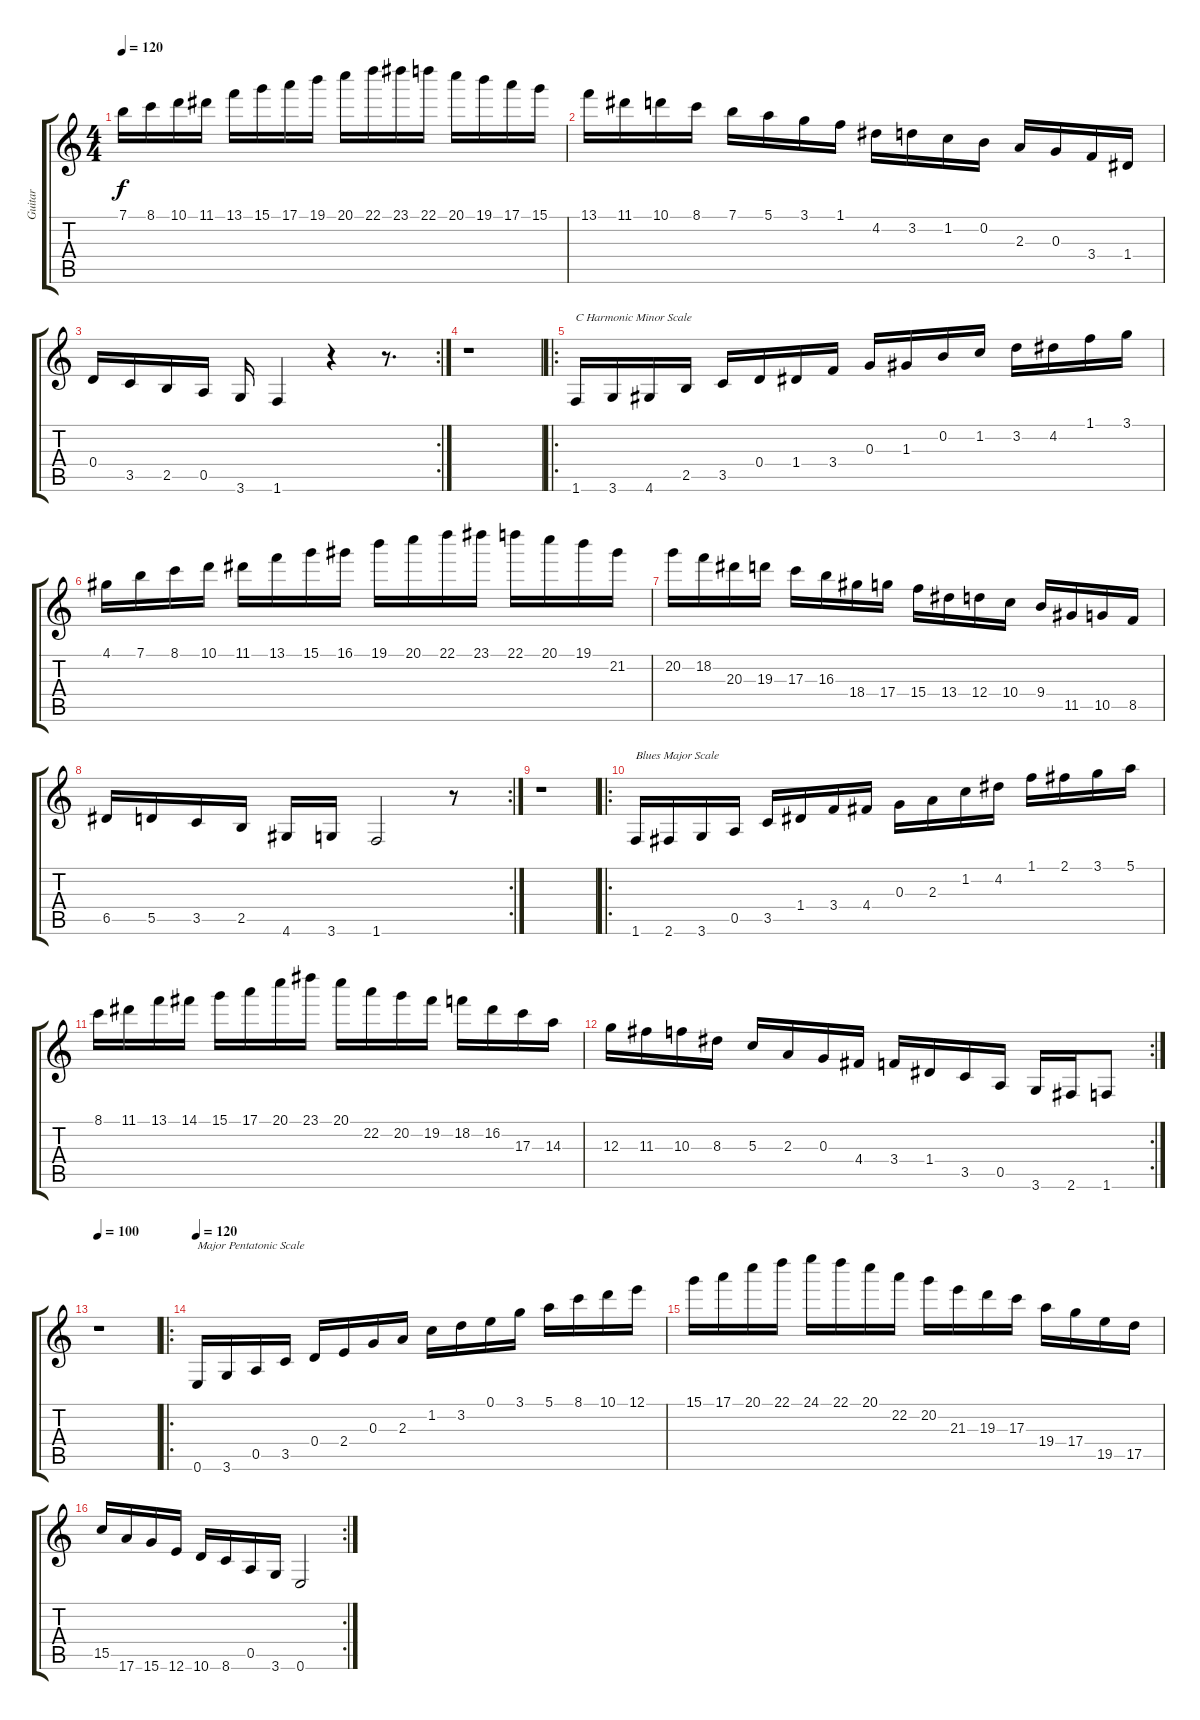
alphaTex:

\track ("Guitar" "Guitar") {instrument distortionguitar}
\staff {score tabs}
\tuning (E4 B3 G3 D3 A2 E2) {hide}
\ts (4 4)
\tempo 120
\clef g2
\ks c
7.1.16{dy f} 8.1.16 10.1.16 11.1.16 13.1.16 15.1.16 17.1.16 19.1.16 20.1.16 22.1.16 23.1.16 22.1.16 20.1.16 19.1.16 17.1.16 15.1.16 |
13.1.16 11.1.16 10.1.16 8.1.16 7.1.16 5.1.16 3.1.16 1.1.16 4.2.16 3.2.16 1.2.16 0.2.16 2.3.16 0.3.16 3.4.16 1.4.16 |
\rc 2
0.4.16 3.5.16 2.5.16 0.5.16 3.6.16 1.6.4 r.4 r.8{d} |
r.1 |
\ro
1.6.16{txt "C Harmonic Minor Scale"} 3.6.16 4.6.16 2.5.16 3.5.16 0.4.16 1.4.16 3.4.16 0.3.16 1.3.16 0.2.16 1.2.16 3.2.16 4.2.16 1.1.16 3.1.16 |
4.1.16 7.1.16 8.1.16 10.1.16 11.1.16 13.1.16 15.1.16 16.1.16 19.1.16 20.1.16 22.1.16 23.1.16 22.1.16 20.1.16 19.1.16 21.2.16 |
20.2.16 18.2.16 20.3.16 19.3.16 17.3.16 16.3.16 18.4.16 17.4.16 15.4.16 13.4.16 12.4.16 10.4.16 9.4.16 11.5.16 10.5.16 8.5.16 |
\rc 2
6.5.16 5.5.16 3.5.16 2.5.16 4.6.16 3.6.16 1.6.2 r.8 |
r.1 |
\ro
1.6.16{txt "Blues Major Scale"} 2.6.16 3.6.16 0.5.16 3.5.16 1.4.16 3.4.16 4.4.16 0.3.16 2.3.16 1.2.16 4.2.16 1.1.16 2.1.16 3.1.16 5.1.16 |
8.1.16 11.1.16 13.1.16 14.1.16 15.1.16 17.1.16 20.1.16 23.1.16 20.1.16 22.2.16 20.2.16 19.2.16 18.2.16 16.2.16 17.3.16 14.3.16 |
\rc 2
12.3.16 11.3.16 10.3.16 8.3.16 5.3.16 2.3.16 0.3.16 4.4.16 3.4.16 1.4.16 3.5.16 0.5.16 3.6.16 2.6.16 1.6.8 |
\tempo 100
r.1 |
\ro
\tempo 120
0.6.16{txt "Major Pentatonic Scale"} 3.6.16 0.5.16 3.5.16 0.4.16 2.4.16 0.3.16 2.3.16 1.2.16 3.2.16 0.1.16 3.1.16 5.1.16 8.1.16 10.1.16 12.1.16 |
15.1.16 17.1.16 20.1.16 22.1.16 24.1.16 22.1.16 20.1.16 22.2.16 20.2.16 21.3.16 19.3.16 17.3.16 19.4.16 17.4.16 19.5.16 17.5.16 |
\rc 2
15.5.16 17.6.16 15.6.16 12.6.16 10.6.16 8.6.16 0.5.16 3.6.16 0.6.2
